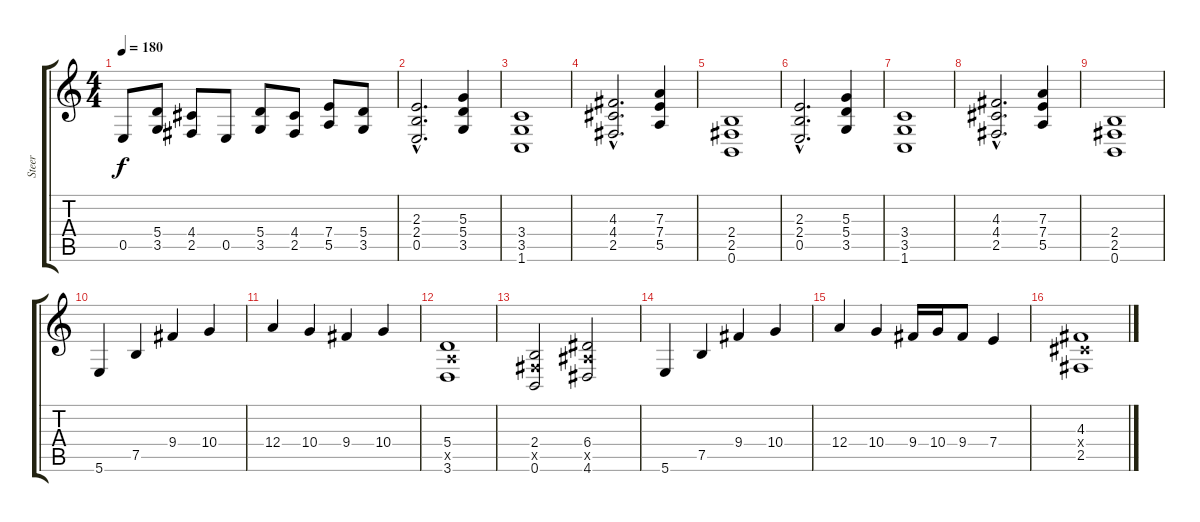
\track ("Steer" "Steer") {instrument distortionguitar}
\staff {score tabs}
\tuning (B3 Gb3 D3 A2 E2 B1) {hide}
\ts (4 4)
\tempo 180
\clef g2
\ks c
0.5.8{dy f} (5.4 3.5).8 (4.4 2.5).8 0.5.8 (5.4 3.5).8 (4.4 2.5).8 (7.4 5.5).8 (5.4 3.5).8 |
(2.3{hac} 2.4{hac} 0.5{hac}).2{d} (5.3 5.4 3.5).4 |
(3.4 3.5 1.6).1 |
(4.3{hac} 4.4{hac} 2.5{hac}).2{d} (7.3 7.4 5.5).4 |
(2.4 2.5 0.6).1 |
(2.3{hac} 2.4{hac} 0.5{hac}).2{d} (5.3 5.4 3.5).4 |
(3.4 3.5 1.6).1 |
(4.3{hac} 4.4{hac} 2.5{hac}).2{d} (7.3 7.4 5.5).4 |
(2.4 2.5 0.6).1 |
5.6.4 7.5.4 9.4.4 10.4.4 |
12.4.4 10.4.4 9.4.4 10.4.4 |
(5.4 5.5{x} 3.6).1 |
(2.4 2.5{x} 0.6).2 (6.4 6.5{x} 4.6).2 |
5.6.4 7.5.4 9.4.4 10.4.4 |
12.4.4 10.4.4 9.4.16 10.4.16 9.4.8 7.4.4 |
(4.3 4.4{x} 2.5).1
